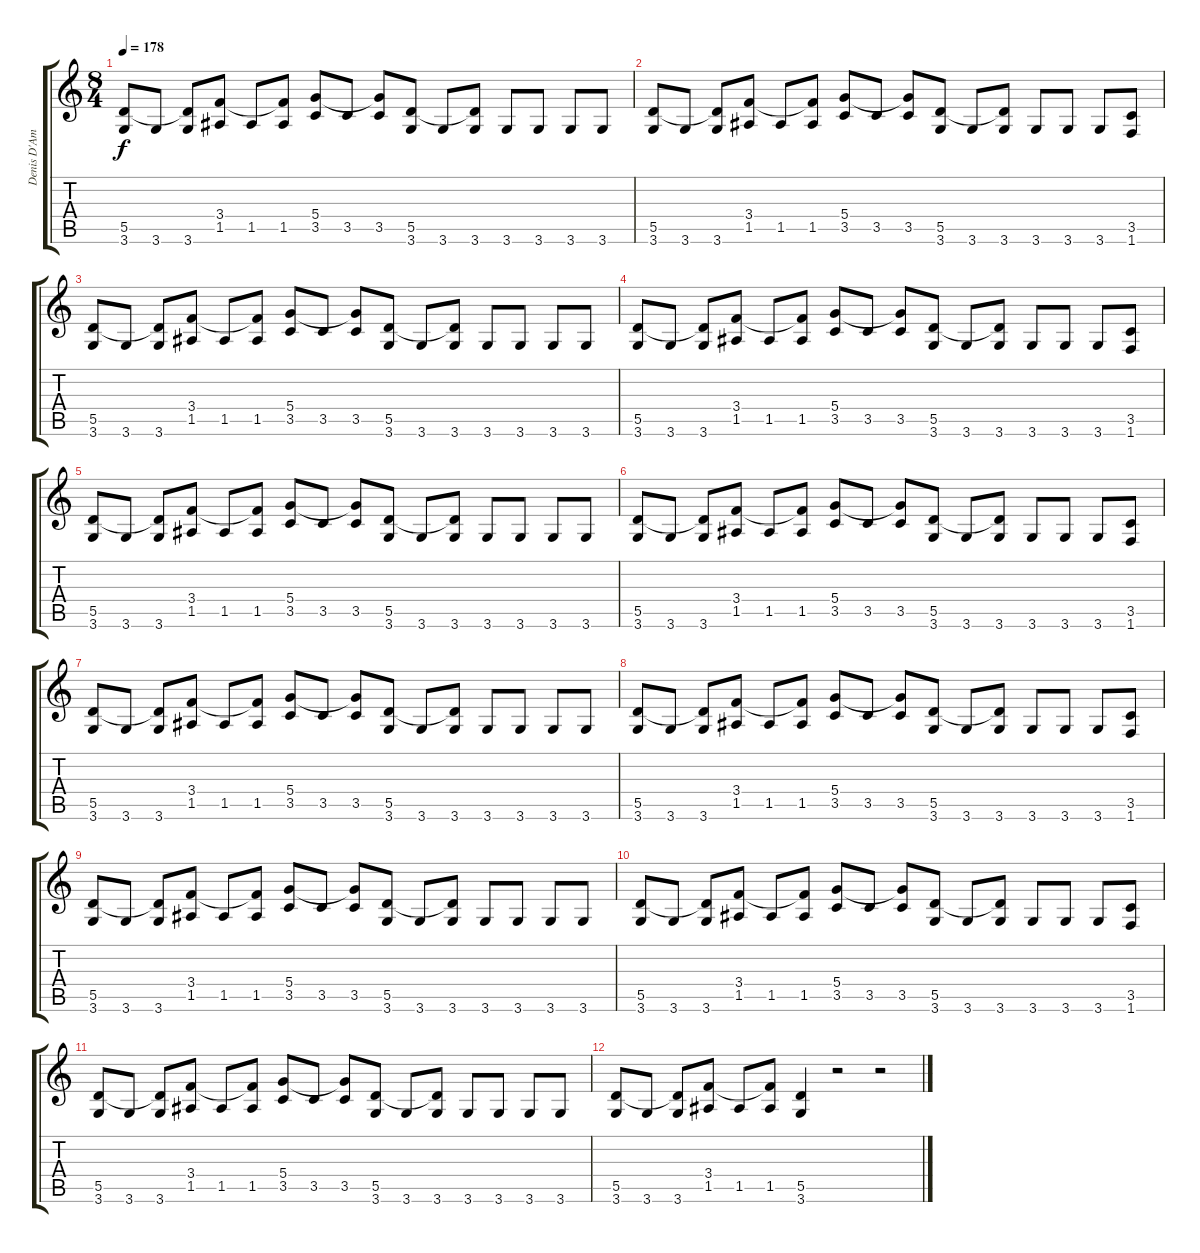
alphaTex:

\track ("Denis D'Amour [Gtr 2]" "Denis D'Am") {instrument distortionguitar}
\staff {score tabs}
\tuning (E4 B3 G3 D3 A2 E2) {hide}
\ts (8 4)
\tempo 178
\clef g2
\ks c
(5.5 3.6).8{dy f} 3.6.8 (5.5{t} 3.6).8 (3.4 1.5).8 1.5.8 (3.4{t} 1.5).8 (5.4 3.5).8 3.5.8 (5.4{t} 3.5).8 (5.5 3.6).8 3.6.8 (5.5{t} 3.6).8 3.6.8 3.6.8 3.6.8 3.6.8 |
(5.5 3.6).8 3.6.8 (5.5{t} 3.6).8 (3.4 1.5).8 1.5.8 (3.4{t} 1.5).8 (5.4 3.5).8 3.5.8 (5.4{t} 3.5).8 (5.5 3.6).8 3.6.8 (5.5{t} 3.6).8 3.6.8 3.6.8 3.6.8 (3.5 1.6).8 |
(5.5 3.6).8 3.6.8 (5.5{t} 3.6).8 (3.4 1.5).8 1.5.8 (3.4{t} 1.5).8 (5.4 3.5).8 3.5.8 (5.4{t} 3.5).8 (5.5 3.6).8 3.6.8 (5.5{t} 3.6).8 3.6.8 3.6.8 3.6.8 3.6.8 |
(5.5 3.6).8 3.6.8 (5.5{t} 3.6).8 (3.4 1.5).8 1.5.8 (3.4{t} 1.5).8 (5.4 3.5).8 3.5.8 (5.4{t} 3.5).8 (5.5 3.6).8 3.6.8 (5.5{t} 3.6).8 3.6.8 3.6.8 3.6.8 (3.5 1.6).8 |
(5.5 3.6).8 3.6.8 (5.5{t} 3.6).8 (3.4 1.5).8 1.5.8 (3.4{t} 1.5).8 (5.4 3.5).8 3.5.8 (5.4{t} 3.5).8 (5.5 3.6).8 3.6.8 (5.5{t} 3.6).8 3.6.8 3.6.8 3.6.8 3.6.8 |
(5.5 3.6).8 3.6.8 (5.5{t} 3.6).8 (3.4 1.5).8 1.5.8 (3.4{t} 1.5).8 (5.4 3.5).8 3.5.8 (5.4{t} 3.5).8 (5.5 3.6).8 3.6.8 (5.5{t} 3.6).8 3.6.8 3.6.8 3.6.8 (3.5 1.6).8 |
(5.5 3.6).8 3.6.8 (5.5{t} 3.6).8 (3.4 1.5).8 1.5.8 (3.4{t} 1.5).8 (5.4 3.5).8 3.5.8 (5.4{t} 3.5).8 (5.5 3.6).8 3.6.8 (5.5{t} 3.6).8 3.6.8 3.6.8 3.6.8 3.6.8 |
(5.5 3.6).8 3.6.8 (5.5{t} 3.6).8 (3.4 1.5).8 1.5.8 (3.4{t} 1.5).8 (5.4 3.5).8 3.5.8 (5.4{t} 3.5).8 (5.5 3.6).8 3.6.8 (5.5{t} 3.6).8 3.6.8 3.6.8 3.6.8 (3.5 1.6).8 |
(5.5 3.6).8 3.6.8 (5.5{t} 3.6).8 (3.4 1.5).8 1.5.8 (3.4{t} 1.5).8 (5.4 3.5).8 3.5.8 (5.4{t} 3.5).8 (5.5 3.6).8 3.6.8 (5.5{t} 3.6).8 3.6.8 3.6.8 3.6.8 3.6.8 |
(5.5 3.6).8 3.6.8 (5.5{t} 3.6).8 (3.4 1.5).8 1.5.8 (3.4{t} 1.5).8 (5.4 3.5).8 3.5.8 (5.4{t} 3.5).8 (5.5 3.6).8 3.6.8 (5.5{t} 3.6).8 3.6.8 3.6.8 3.6.8 (3.5 1.6).8 |
(5.5 3.6).8 3.6.8 (5.5{t} 3.6).8 (3.4 1.5).8 1.5.8 (3.4{t} 1.5).8 (5.4 3.5).8 3.5.8 (5.4{t} 3.5).8 (5.5 3.6).8 3.6.8 (5.5{t} 3.6).8 3.6.8 3.6.8 3.6.8 3.6.8 |
(5.5 3.6).8 3.6.8 (5.5{t} 3.6).8 (3.4 1.5).8 1.5.8 (3.4{t} 1.5).8 (5.5 3.6).4 r.2 r.2
